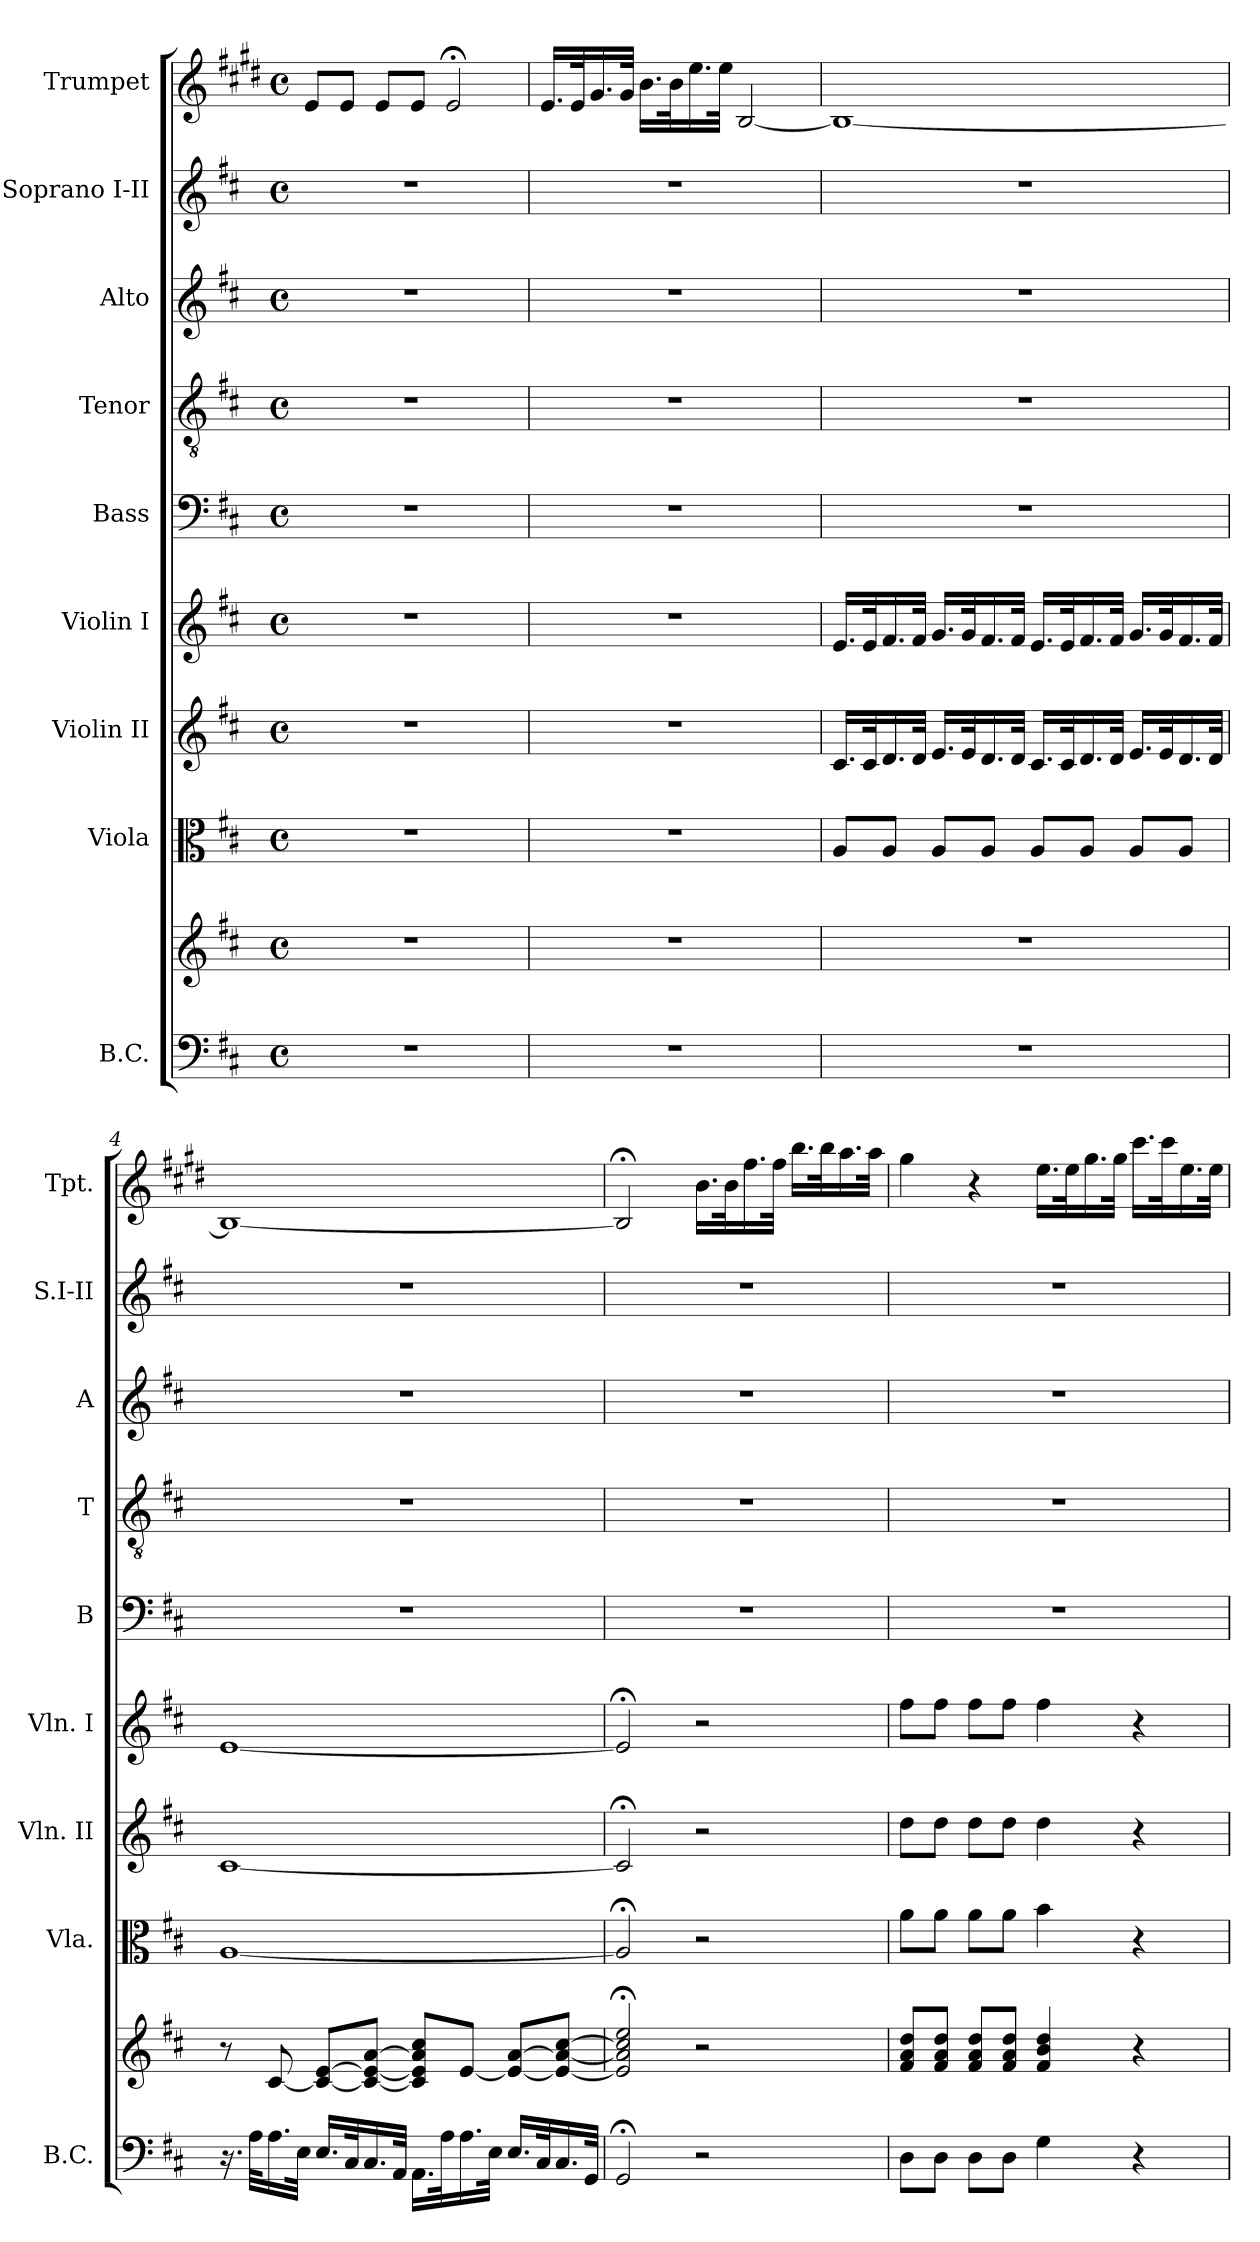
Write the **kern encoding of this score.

**kern	**kern	**kern	**kern	**kern	**kern	**kern	**kern	**kern	**kern
*part9	*part9	*part8	*part7	*part6	*part5	*part4	*part3	*part2	*part1
*staff10	*staff9	*staff8	*staff7	*staff6	*staff5	*staff4	*staff3	*staff2	*staff1
*I"B.C.	*	*I"Viola	*I"Violin II	*I"Violin I	*I"Bass	*I"Tenor	*I"Alto	*I"Soprano I-II	*I"Trumpet
*I'B.C.	*	*I'Vla.	*I'Vln. II	*I'Vln. I	*I'B	*I'T	*I'A	*I'S.I-II	*I'Tpt.
*clefF4	*clefG2	*clefC3	*clefG2	*clefG2	*clefF4	*clefGv2	*clefG2	*clefG2	*clefG2
*	*	*	*	*	*	*	*	*	*ITrd1c2
*k[f#c#]	*k[f#c#]	*k[f#c#]	*k[f#c#]	*k[f#c#]	*k[f#c#]	*k[f#c#]	*k[f#c#]	*k[f#c#]	*k[f#c#]
*D:	*D:	*D:	*D:	*D:	*D:	*D:	*D:	*D:	*D:
*M4/4	*M4/4	*M4/4	*M4/4	*M4/4	*M4/4	*M4/4	*M4/4	*M4/4	*M4/4
*met(c)	*met(c)	*met(c)	*met(c)	*met(c)	*met(c)	*met(c)	*met(c)	*met(c)	*met(c)
=1	=1	=1	=1	=1	=1	=1	=1	=1	=1
1r	1r	1r	1r	1r	1r	1r	1r	1r	8d/L
.	.	.	.	.	.	.	.	.	8d/J
.	.	.	.	.	.	.	.	.	8d/L
.	.	.	.	.	.	.	.	.	8d/J
.	.	.	.	.	.	.	.	.	2d;</
=2	=2	=2	=2	=2	=2	=2	=2	=2	=2
1r	1r	1r	1r	1r	1r	1r	1r	1r	16.d/LL
.	.	.	.	.	.	.	.	.	32d/k
.	.	.	.	.	.	.	.	.	16.f#/
.	.	.	.	.	.	.	.	.	32f#/JJk
.	.	.	.	.	.	.	.	.	16.a\LL
.	.	.	.	.	.	.	.	.	32a\k
.	.	.	.	.	.	.	.	.	16.dd\
.	.	.	.	.	.	.	.	.	32dd\JJk
.	.	.	.	.	.	.	.	.	[2A/
=3	=3	=3	=3	=3	=3	=3	=3	=3	=3
1r	1r	8A/L	16.c#/LL	16.e/LL	1r	1r	1r	1r	1A_
.	.	.	32c#/k	32e/k	.	.	.	.	.
.	.	8A/J	16.d/	16.f#/	.	.	.	.	.
.	.	.	32d/JJk	32f#/JJk	.	.	.	.	.
.	.	8A/L	16.e/LL	16.g/LL	.	.	.	.	.
.	.	.	32e/k	32g/k	.	.	.	.	.
.	.	8A/J	16.d/	16.f#/	.	.	.	.	.
.	.	.	32d/JJk	32f#/JJk	.	.	.	.	.
.	.	8A/L	16.c#/LL	16.e/LL	.	.	.	.	.
.	.	.	32c#/k	32e/k	.	.	.	.	.
.	.	8A/J	16.d/	16.f#/	.	.	.	.	.
.	.	.	32d/JJk	32f#/JJk	.	.	.	.	.
.	.	8A/L	16.e/LL	16.g/LL	.	.	.	.	.
.	.	.	32e/k	32g/k	.	.	.	.	.
.	.	8A/J	16.d/	16.f#/	.	.	.	.	.
.	.	.	32d/JJk	32f#/JJk	.	.	.	.	.
!!LO:PB:g=z
=4	=4	=4	=4	=4	=4	=4	=4	=4	=4
16.r	8r	[1A	[1c#	[1e	1r	1r	1r	1r	1A_
32A\KLL	.	.	.	.	.	.	.	.	.
16.A\	[8c#/	.	.	.	.	.	.	.	.
32E\JJk	.	.	.	.	.	.	.	.	.
16.E/LL	8c#/_ [8e/L	.	.	.	.	.	.	.	.
32C#/k	.	.	.	.	.	.	.	.	.
16.C#/	8c#/_ 8e/_ [8a/J	.	.	.	.	.	.	.	.
32AA/JJk	.	.	.	.	.	.	.	.	.
16.AA\LL	8c#/] 8e/] 8a/] 8cc#/L	.	.	.	.	.	.	.	.
32A\k	.	.	.	.	.	.	.	.	.
16.A\	[8e/J	.	.	.	.	.	.	.	.
32E\JJk	.	.	.	.	.	.	.	.	.
16.E/LL	8e/_ [8a/L	.	.	.	.	.	.	.	.
32C#/k	.	.	.	.	.	.	.	.	.
16.C#/	8e/_ 8a/_ [8cc#/J	.	.	.	.	.	.	.	.
32GG/JJk	.	.	.	.	.	.	.	.	.
=5	=5	=5	=5	=5	=5	=5	=5	=5	=5
2GG;</	2e/];< 2a/];< 2cc#/];< 2ee/;<	2A;</]	2c#;</]	2e;</]	1r	1r	1r	1r	2A;</]
2r	2r	2r	2r	2r	.	.	.	.	16.a\LL
.	.	.	.	.	.	.	.	.	32a\k
.	.	.	.	.	.	.	.	.	16.ee\
.	.	.	.	.	.	.	.	.	32ee\JJk
.	.	.	.	.	.	.	.	.	16.aa\LL
.	.	.	.	.	.	.	.	.	32aa\k
.	.	.	.	.	.	.	.	.	16.gg\
.	.	.	.	.	.	.	.	.	32gg\JJk
!!LO:LB:g=z
=6	=6	=6	=6	=6	=6	=6	=6	=6	=6
8D\L	8f#/ 8a/ 8dd/L	8a\L	8dd\L	8ff#\L	1r	1r	1r	1r	4ff#\
8D\J	8f#/ 8a/ 8dd/J	8a\J	8dd\J	8ff#\J	.	.	.	.	.
8D\L	8f#/ 8a/ 8dd/L	8a\L	8dd\L	8ff#\L	.	.	.	.	4r
8D\J	8f#/ 8a/ 8dd/J	8a\J	8dd\J	8ff#\J	.	.	.	.	.
4G\	4f#/ 4b/ 4dd/	4b\	4dd\	4ff#\	.	.	.	.	16.dd\LL
.	.	.	.	.	.	.	.	.	32dd\k
.	.	.	.	.	.	.	.	.	16.ff#\
.	.	.	.	.	.	.	.	.	32ff#\JJk
4r	4r	4r	4r	4r	.	.	.	.	16.bb\LL
.	.	.	.	.	.	.	.	.	32bb\k
.	.	.	.	.	.	.	.	.	16.dd\
.	.	.	.	.	.	.	.	.	32dd\JJk
=	=	=	=	=	=	=	=	=	=
*-	*-	*-	*-	*-	*-	*-	*-	*-	*-
